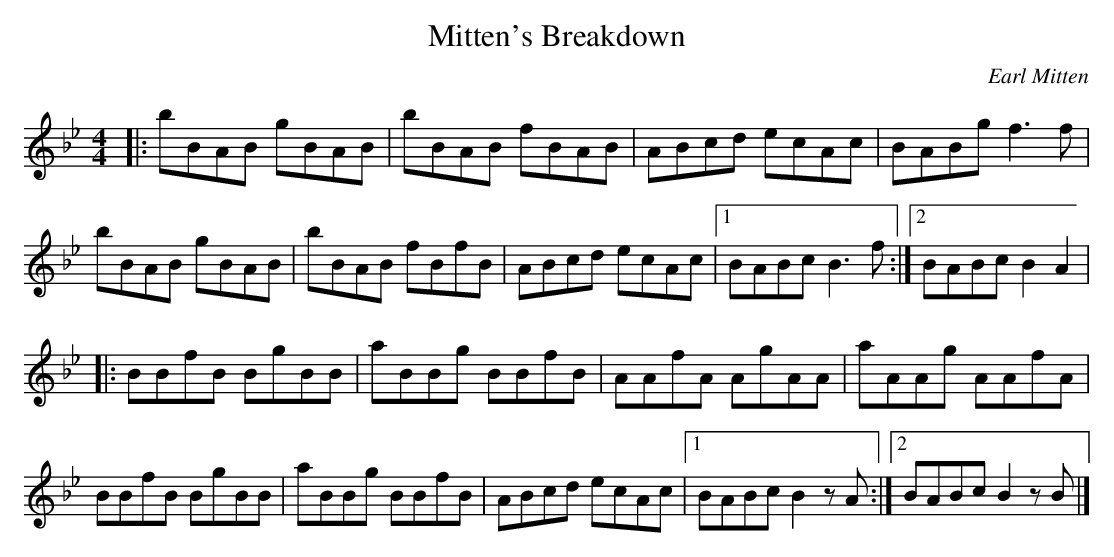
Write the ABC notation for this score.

X:1
T:Mitten's Breakdown
C:Earl Mitten
M:4/4
L:1/8
K:Bb % 2 flats
|:bBAB gBAB|bBAB fBAB|ABcd ecAc|BABg f3f|
bBAB gBAB|bBAB fBfB|ABcd ecAc|1 BABc B3f:|2 BABc B2A2|
|:BBfB BgBB|aBBg BBfB|AAfA AgAA|aAAg AAfA|
BBfB BgBB|aBBg BBfB|ABcd ecAc|1 BABc B2zA:|2 BABc B2zB|]
